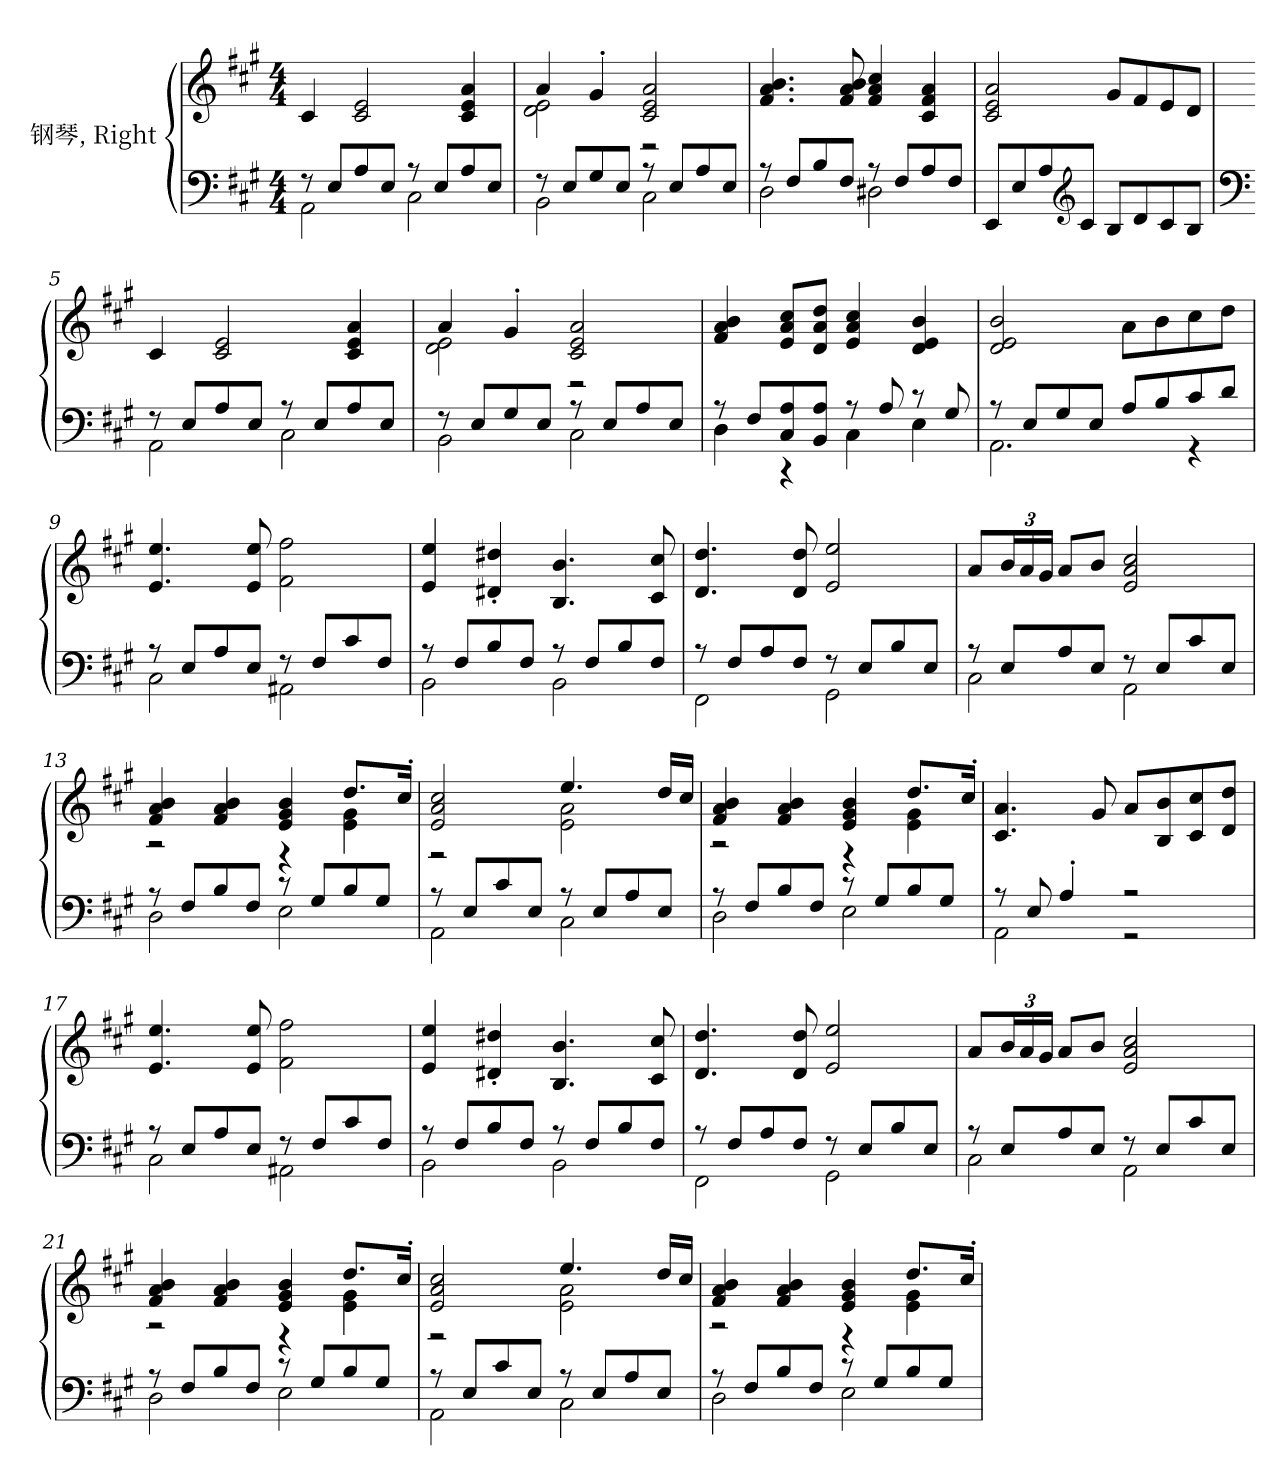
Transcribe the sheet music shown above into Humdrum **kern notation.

**kern	**kern
*part1	*part1
*staff2	*staff1
*I"钢琴, Right	*
*clefF4	*clefG2
*k[f#c#g#]	*k[f#c#g#]
*M4/4	*M4/4
*MM115	*MM115
=1	=1
*^	*
8r	2AA\	4c#/
8E/L	.	.
8A/	.	2c#/ 2e/
8E/J	.	.
8r	2C#\	.
8E/L	.	.
8A/	.	4c#/ 4e/ 4a/
8E/J	.	.
=2	=2	=2
*	*	*^
8r	2BB\	4a/	2d\ 2e\
8E/L	.	.	.
8G#/	.	4g#'/	.
8E/J	.	.	.
8r	2C#\	2c#/ 2e/ 2a/	2r
8E/L	.	.	.
8A/	.	.	.
8E/J	.	.	.
*	*	*v	*v
=3	=3	=3
8r	2D\	4.f#/ 4.a/ 4.b/
8F#/L	.	.
8B/	.	.
8F#/J	.	8f#/ 8a/ 8b/
8r	2D#X\	4f#/ 4a/ 4cc#/
8F#/L	.	.
8A/	.	4c#/ 4f#/ 4a/
8F#/J	.	.
*v	*v	*
=4	=4
8EE/L	2c#/ 2e/ 2a/
8E/	.
8A/	.
*clefG2	*
8c#/J	.
*	*MM118
8B/L	8g#/L
8d/	8f#/
8c#/	8e/
8B/J	8d/J
!!LO:LB:g=z
=5	=5
*clefF4	*
*^	*
8r	2AA\	4c#/
8E/L	.	.
8A/	.	2c#/ 2e/
8E/J	.	.
8r	2C#\	.
8E/L	.	.
8A/	.	4c#/ 4e/ 4a/
8E/J	.	.
=6	=6	=6
*	*	*^
8r	2BB\	4a/	2d\ 2e\
8E/L	.	.	.
8G#/	.	4g#'/	.
8E/J	.	.	.
8r	2C#\	2c#/ 2e/ 2a/	2r
8E/L	.	.	.
8A/	.	.	.
8E/J	.	.	.
*	*	*v	*v
=7	=7	=7
8r	4D\	4f#/ 4a/ 4b/
8F#/L	.	.
*	*	*MM128
8C#/ 8A/	4r	8e/ 8a/ 8cc#/L
*	*	*MM131
8BB/ 8A/J	.	8d/ 8a/ 8dd/J
*	*	*MM135
8r	4C#\	4e/ 4a/ 4cc#/
8A/	.	.
8r	4E\	4d/ 4e/ 4b/
8G#/	.	.
=8	=8	=8
8r	2.AA\	2d/ 2e/ 2b/
8E/L	.	.
8G#/	.	.
8E/J	.	.
8A/L	.	8a\L
8B/	.	8b\
*	*	*MM118
8c#/	4r	8cc#\
8d/J	.	8dd\J
!!LO:LB:g=z
=9	=9	=9
8r	2C#\	4.e/ 4.ee/
8E/L	.	.
8A/	.	.
8E/J	.	8e/ 8ee/
8r	2AA#X\	2f#\ 2ff#\
8F#/L	.	.
8c#/	.	.
8F#/J	.	.
=10	=10	=10
8r	2BB\	4e/ 4ee/
8F#/L	.	.
8B/	.	4d#X/' 4dd#X/'
8F#/J	.	.
8r	2BB\	4.B/ 4.b/
8F#/L	.	.
8B/	.	.
8F#/J	.	8c#/ 8cc#/
=11	=11	=11
8r	2FF#\	4.d/ 4.dd/
8F#/L	.	.
8A/	.	.
8F#/J	.	8d/ 8dd/
8r	2GG#\	2e/ 2ee/
8E/L	.	.
8B/	.	.
8E/J	.	.
=12	=12	=12
8r	2C#\	8a/L
*	*	*Xbrackettup
8E/L	.	24b/L
.	.	24a/
*	*	*MM136
.	.	24g#/JJ
8A/	.	8a/L
*	*	*MM131
8E/J	.	8b/J
8r	2AA\	2e/ 2a/ 2cc#/
8E/L	.	.
8c#/	.	.
8E/J	.	.
!!LO:LB:g=z
=13	=13	=13
*	*	*^
8r	2D\	4f#/ 4a/ 4b/	2r
8F#/L	.	.	.
*	*	*MM129	*
8B/	.	4f#/ 4a/ 4b/	.
8F#/J	.	.	.
8r	2E\	4e/ 4g#/ 4b/	4r
8G#/L	.	.	.
8B/	.	8.dd/L	4e\ 4g#\
8G#/J	.	.	.
.	.	16cc#'/Jk	.
=14	=14	=14	=14
8r	2AA\	2e/ 2a/ 2cc#/	2r
8E/L	.	.	.
8c#/	.	.	.
8E/J	.	.	.
8r	2C#\	4.ee/	2e\ 2a\
8E/L	.	.	.
8A/	.	.	.
8E/J	.	16dd/LL	.
.	.	16cc#/JJ	.
=15	=15	=15	=15
8r	2D\	4f#/ 4a/ 4b/	2r
8F#/L	.	.	.
*	*	*MM136	*
8B/	.	4f#/ 4a/ 4b/	.
8F#/J	.	.	.
8r	2E\	4e/ 4g#/ 4b/	4r
8G#/L	.	.	.
8B/	.	8.dd/L	4e\ 4g#\
8G#/J	.	.	.
.	.	16cc#'/Jk	.
*	*	*v	*v
=16	=16	=16
8r	2AA\	4.c#/ 4.a/
8E/	.	.
4A'/	.	.
.	.	8g#/
2r	2r	8a/L
.	.	8B/ 8b/
.	.	8c#/ 8cc#/
.	.	8d/ 8dd/J
!!LO:LB:g=z
=17	=17	=17
*	*	*MM120
8r	2C#\	4.e/ 4.ee/
8E/L	.	.
8A/	.	.
8E/J	.	8e/ 8ee/
8r	2AA#X\	2f#\ 2ff#\
8F#/L	.	.
8c#/	.	.
8F#/J	.	.
=18	=18	=18
8r	2BB\	4e/ 4ee/
8F#/L	.	.
*	*	*MM133
8B/	.	4d#X/' 4dd#X/'
8F#/J	.	.
8r	2BB\	4.B/ 4.b/
8F#/L	.	.
8B/	.	.
*	*	*MM135
8F#/J	.	8c#/ 8cc#/
=19	=19	=19
8r	2FF#\	4.d/ 4.dd/
8F#/L	.	.
8A/	.	.
8F#/J	.	8d/ 8dd/
8r	2GG#\	2e/ 2ee/
8E/L	.	.
8B/	.	.
8E/J	.	.
=20	=20	=20
*	*	*MM142
8r	2C#\	8a/L
8E/L	.	24b/L
.	.	24a/
.	.	24g#/JJ
8A/	.	8a/L
8E/J	.	8b/J
*	*	*MM128
8r	2AA\	2e/ 2a/ 2cc#/
8E/L	.	.
8c#/	.	.
8E/J	.	.
!!LO:LB:g=z
=21	=21	=21
*	*	*^
8r	2D\	4f#/ 4a/ 4b/	2r
8F#/L	.	.	.
8B/	.	4f#/ 4a/ 4b/	.
8F#/J	.	.	.
8r	2E\	4e/ 4g#/ 4b/	4r
8G#/L	.	.	.
8B/	.	8.dd/L	4e\ 4g#\
8G#/J	.	.	.
.	.	16cc#'/Jk	.
=22	=22	=22	=22
8r	2AA\	2e/ 2a/ 2cc#/	2r
8E/L	.	.	.
8c#/	.	.	.
8E/J	.	.	.
*	*	*MM134	*
8r	2C#\	4.ee/	2e\ 2a\
8E/L	.	.	.
8A/	.	.	.
8E/J	.	16dd/LL	.
*	*	*MM124	*
.	.	16cc#/JJ	.
=23	=23	=23	=23
8r	2D\	4f#/ 4a/ 4b/	2r
8F#/L	.	.	.
8B/	.	4f#/ 4a/ 4b/	.
8F#/J	.	.	.
8r	2E\	4e/ 4g#/ 4b/	4r
8G#/L	.	.	.
8B/	.	8.dd/L	4e\ 4g#\
8G#/J	.	.	.
*	*	*MM120	*
.	.	16cc#'/Jk	.
*v	*v	*	*
*	*v	*v
=	=
*-	*-
